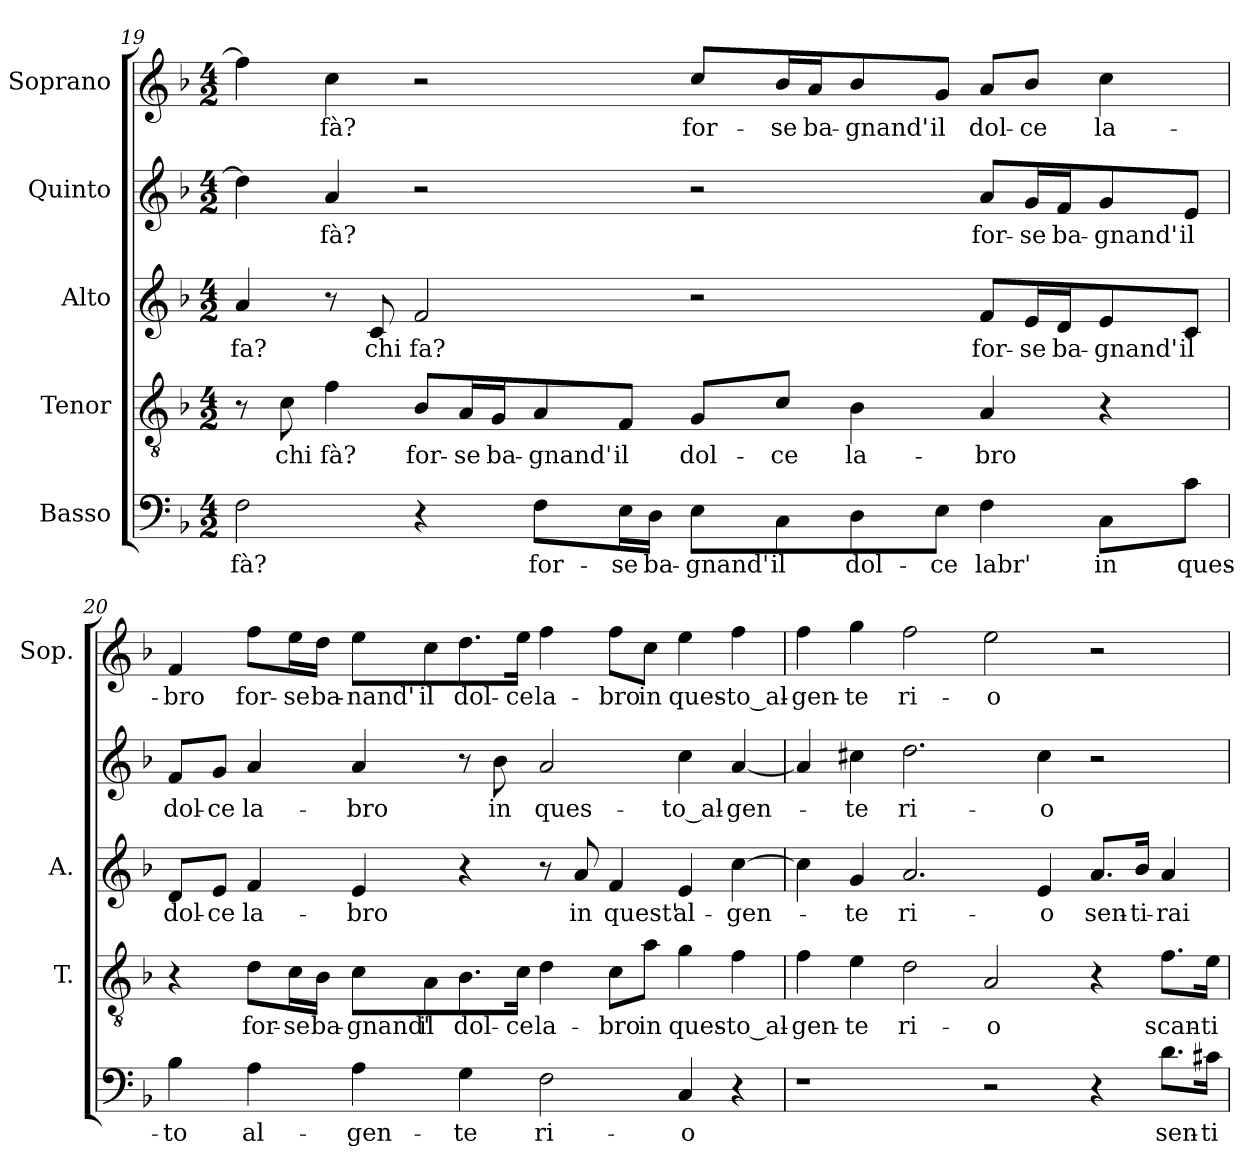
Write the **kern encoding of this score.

**kern	**text	**kern	**text	**kern	**text	**kern	**text	**kern	**text
*part5	*part5	*part4	*part4	*part3	*part3	*part2	*part2	*part1	*part1
*staff5	*staff5	*staff4	*staff4	*staff3	*staff3	*staff2	*staff2	*staff1	*staff1
*I"Basso	*	*I"Tenor	*	*I"Alto	*	*I"Quinto	*	*I"Soprano	*
*	*	*I'T.	*	*I'A.	*	*	*	*I'Sop.	*
!!LO:LB:g=z
*clefF4	*	*clefGv2	*	*clefG2	*	*clefG2	*	*clefG2	*
*	*	*ITrd7c12	*	*	*	*	*	*	*
*k[b-]	*	*k[b-]	*	*k[b-]	*	*k[b-]	*	*k[b-]	*
*F:	*	*F:	*	*F:	*	*F:	*	*F:	*
*M4/2	*	*M4/2	*	*M4/2	*	*M4/2	*	*M4/2	*
=19	=19	=19	=19	=19	=19	=19	=19	=19	=19
!	!LO:LY:b:color=#000000	!	!	!	!	!	!	!	!
!	!	!	!	!	!LO:LY:b:color=#000000	!	!	!	!
2Fi\	fà?	8r	.	4ai/	fa?	4ddi\]	.	4ffi\]	.
!	!	!	!LO:LY:b:color=#000000	!	!	!	!	!	!
.	.	8Ci\	chi	.	.	.	.	.	.
!	!	!	!LO:LY:b:color=#000000	!	!	!	!	!	!
!	!	!	!	!	!	!	!LO:LY:b:color=#000000	!	!
!	!	!	!	!	!	!	!	!	!LO:LY:b:color=#000000
.	.	4Fi\	fà?	8r	.	4ai/	fà?	4cci\	fà?
!	!	!	!	!	!LO:LY:b:color=#000000	!	!	!	!
.	.	.	.	8ci/	chi	.	.	.	.
!	!	!	!LO:LY:b:color=#000000	!	!	!	!	!	!
!	!	!	!	!	!LO:LY:b:color=#000000	!	!	!	!
4r	.	8BB-i/L	for-	2fi/	fa?	2r	.	2r	.
!	!	!	!LO:LY:b:color=#000000	!	!	!	!	!	!
.	.	16AAi/L	-se	.	.	.	.	.	.
!	!	!	!LO:LY:b:color=#000000	!	!	!	!	!	!
.	.	16GGi/J	ba-	.	.	.	.	.	.
!	!LO:LY:b:color=#000000	!	!	!	!	!	!	!	!
!	!	!	!LO:LY:b:color=#000000	!	!	!	!	!	!
8Fi\L	for-	8AAi/	-gnand'	.	.	.	.	.	.
!	!LO:LY:b:color=#000000	!	!	!	!	!	!	!	!
!	!	!	!LO:LY:b:color=#000000	!	!	!	!	!	!
16Ei\L	-se	8FFi/J	il	.	.	.	.	.	.
!	!LO:LY:b:color=#000000	!	!	!	!	!	!	!	!
16Di\JJ	ba-	.	.	.	.	.	.	.	.
!	!LO:LY:b:color=#000000	!	!	!	!	!	!	!	!
!	!	!	!LO:LY:b:color=#000000	!	!	!	!	!	!
!	!	!	!	!	!	!	!	!	!LO:LY:b:color=#000000
8Ei\L	-gnand'	8GGi/L	dol-	2r	.	2r	.	8cci/L	for-
!	!LO:LY:b:color=#000000	!	!	!	!	!	!	!	!
!	!	!	!LO:LY:b:color=#000000	!	!	!	!	!	!
!	!	!	!	!	!	!	!	!	!LO:LY:b:color=#000000
8Ci\	il	8Ci/J	-ce	.	.	.	.	16b-i/L	-se
!	!	!	!	!	!	!	!	!	!LO:LY:b:color=#000000
.	.	.	.	.	.	.	.	16ai/J	ba-
!	!LO:LY:b:color=#000000	!	!	!	!	!	!	!	!
!	!	!	!LO:LY:b:color=#000000	!	!	!	!	!	!
!	!	!	!	!	!	!	!	!	!LO:LY:b:color=#000000
8Di\	dol-	4BB-i\	la-	.	.	.	.	8b-i/	-gnand'
!	!LO:LY:b:color=#000000	!	!	!	!	!	!	!	!
!	!	!	!	!	!	!	!	!	!LO:LY:b:color=#000000
8Ei\J	-ce	.	.	.	.	.	.	8gi/J	il
!	!LO:LY:b:color=#000000	!	!	!	!	!	!	!	!
!	!	!	!LO:LY:b:color=#000000	!	!	!	!	!	!
!	!	!	!	!	!LO:LY:b:color=#000000	!	!	!	!
!	!	!	!	!	!	!	!LO:LY:b:color=#000000	!	!
!	!	!	!	!	!	!	!	!	!LO:LY:b:color=#000000
4Fi\	labr'	4AAi/	-bro	8fi/L	for-	8ai/L	for-	8ai/L	dol-
!	!	!	!	!	!LO:LY:b:color=#000000	!	!	!	!
!	!	!	!	!	!	!	!LO:LY:b:color=#000000	!	!
!	!	!	!	!	!	!	!	!	!LO:LY:b:color=#000000
.	.	.	.	16ei/L	-se	16gi/L	-se	8b-i/J	-ce
!	!	!	!	!	!LO:LY:b:color=#000000	!	!	!	!
!	!	!	!	!	!	!	!LO:LY:b:color=#000000	!	!
.	.	.	.	16di/J	ba-	16fi/J	ba-	.	.
!	!LO:LY:b:color=#000000	!	!	!	!	!	!	!	!
!	!	!	!	!	!LO:LY:b:color=#000000	!	!	!	!
!	!	!	!	!	!	!	!LO:LY:b:color=#000000	!	!
!	!	!	!	!	!	!	!	!	!LO:LY:b:color=#000000
8Ci\L	in	4r	.	8ei/	-gnand'	8gi/	-gnand'	4cci\	la-
!	!LO:LY:b:color=#000000	!	!	!	!	!	!	!	!
!	!	!	!	!	!LO:LY:b:color=#000000	!	!	!	!
!	!	!	!	!	!	!	!LO:LY:b:color=#000000	!	!
8ci\J	ques-	.	.	8ci/J	il	8ei/J	il	.	.
!!LO:PB:g=z
=20	=20	=20	=20	=20	=20	=20	=20	=20	=20
!	!LO:LY:b:color=#000000	!	!	!	!	!	!	!	!
!	!	!	!	!	!LO:LY:b:color=#000000	!	!	!	!
!	!	!	!	!	!	!	!LO:LY:b:color=#000000	!	!
!	!	!	!	!	!	!	!	!	!LO:LY:b:color=#000000
4B-i\	-to	4r	.	8di/L	dol-	8fi/L	dol-	4fi/	-bro
!	!	!	!	!	!LO:LY:b:color=#000000	!	!	!	!
!	!	!	!	!	!	!	!LO:LY:b:color=#000000	!	!
.	.	.	.	8ei/J	-ce	8gi/J	-ce	.	.
!	!LO:LY:b:color=#000000	!	!	!	!	!	!	!	!
!	!	!	!LO:LY:b:color=#000000	!	!	!	!	!	!
!	!	!	!	!	!LO:LY:b:color=#000000	!	!	!	!
!	!	!	!	!	!	!	!LO:LY:b:color=#000000	!	!
!	!	!	!	!	!	!	!	!	!LO:LY:b:color=#000000
4Ai\	al-	8Di\L	for-	4fi/	la-	4ai/	la-	8ffi\L	for-
!	!	!	!LO:LY:b:color=#000000	!	!	!	!	!	!
!	!	!	!	!	!	!	!	!	!LO:LY:b:color=#000000
.	.	16Ci\L	-se	.	.	.	.	16eei\L	-se
!	!	!	!LO:LY:b:color=#000000	!	!	!	!	!	!
!	!	!	!	!	!	!	!	!	!LO:LY:b:color=#000000
.	.	16BB-i\JJ	ba-	.	.	.	.	16ddi\JJ	ba-
!	!LO:LY:b:color=#000000	!	!	!	!	!	!	!	!
!	!	!	!LO:LY:b:color=#000000	!	!	!	!	!	!
!	!	!	!	!	!LO:LY:b:color=#000000	!	!	!	!
!	!	!	!	!	!	!	!LO:LY:b:color=#000000	!	!
!	!	!	!	!	!	!	!	!	!LO:LY:b:color=#000000
4Ai\	-gen-	8Ci\L	-gnand'	4ei/	-bro	4ai/	-bro	8eei\L	-nand'
!	!	!	!LO:LY:b:color=#000000	!	!	!	!	!	!
!	!	!	!	!	!	!	!	!	!LO:LY:b:color=#000000
.	.	8AAi\	il	.	.	.	.	8cci\	il
!	!LO:LY:b:color=#000000	!	!	!	!	!	!	!	!
!	!	!	!LO:LY:b:color=#000000	!	!	!	!	!	!
!	!	!	!	!	!	!	!	!	!LO:LY:b:color=#000000
4Gi\	-te	8.BB-i\	dol-	4r	.	8r	.	8.ddi\	dol-
!	!	!	!	!	!	!	!LO:LY:b:color=#000000	!	!
.	.	.	.	.	.	8b-i\	in	.	.
!	!	!	!LO:LY:b:color=#000000	!	!	!	!	!	!
!	!	!	!	!	!	!	!	!	!LO:LY:b:color=#000000
.	.	16Ci\Jk	-ce	.	.	.	.	16eei\Jk	-ce
!	!LO:LY:b:color=#000000	!	!	!	!	!	!	!	!
!	!	!	!LO:LY:b:color=#000000	!	!	!	!	!	!
!	!	!	!	!	!	!	!LO:LY:b:color=#000000	!	!
!	!	!	!	!	!	!	!	!	!LO:LY:b:color=#000000
2Fi\	ri-	4Di\	la-	8r	.	2ai/	ques-	4ffi\	la-
!	!	!	!	!	!LO:LY:b:color=#000000	!	!	!	!
.	.	.	.	8ai/	in	.	.	.	.
!	!	!	!LO:LY:b:color=#000000	!	!	!	!	!	!
!	!	!	!	!	!LO:LY:b:color=#000000	!	!	!	!
!	!	!	!	!	!	!	!	!	!LO:LY:b:color=#000000
.	.	8Ci\L	-bro	4fi/	quest'	.	.	8ffi\L	-bro
!	!	!	!LO:LY:b:color=#000000	!	!	!	!	!	!
!	!	!	!	!	!	!	!	!	!LO:LY:b:color=#000000
.	.	8Ai\J	in	.	.	.	.	8cci\J	in
!	!LO:LY:b:color=#000000	!	!	!	!	!	!	!	!
!	!	!	!LO:LY:b:color=#000000	!	!	!	!	!	!
!	!	!	!	!	!LO:LY:b:color=#000000	!	!	!	!
!	!	!	!	!	!	!	!LO:LY:b:color=#000000	!	!
!	!	!	!	!	!	!	!	!	!LO:LY:b:color=#000000
4Ci/	-o	4Gi\	ques-	4ei/	al-	4cci\	-to_al-	4eei\	ques-
!	!	!	!LO:LY:b:color=#000000	!	!	!	!	!	!
!	!	!	!	!	!LO:LY:b:color=#000000	!	!	!	!
!	!	!	!	!	!	!	!LO:LY:b:color=#000000	!	!
!	!	!	!	!	!	!	!	!	!LO:LY:b:color=#000000
4r	.	4Fi\	-to_al-	[>4cci\	-gen-	[<4ai/	-gen-	4ffi\	-to_al-
=21	=21	=21	=21	=21	=21	=21	=21	=21	=21
!	!	!	!LO:LY:b:color=#000000	!	!	!	!	!	!
!	!	!	!	!	!	!	!	!	!LO:LY:b:color=#000000
1r	.	4Fi\	-gen-	4cci\]	.	4ai/]	.	4ffi\	-gen-
!	!	!	!LO:LY:b:color=#000000	!	!	!	!	!	!
!	!	!	!	!	!LO:LY:b:color=#000000	!	!	!	!
!	!	!	!	!	!	!	!LO:LY:b:color=#000000	!	!
!	!	!	!	!	!	!	!	!	!LO:LY:b:color=#000000
.	.	4Ei\	-te	4gi/	-te	4cc#Xi\	-te	4ggi\	-te
!	!	!	!LO:LY:b:color=#000000	!	!	!	!	!	!
!	!	!	!	!	!LO:LY:b:color=#000000	!	!	!	!
!	!	!	!	!	!	!	!LO:LY:b:color=#000000	!	!
!	!	!	!	!	!	!	!	!	!LO:LY:b:color=#000000
.	.	2Di\	ri-	2.ai/	ri-	2.ddi\	ri-	2ffi\	ri-
!	!	!	!LO:LY:b:color=#000000	!	!	!	!	!	!
!	!	!	!	!	!	!	!	!	!LO:LY:b:color=#000000
2r	.	2AAi/	-o	.	.	.	.	2eei\	-o
!	!	!	!	!	!LO:LY:b:color=#000000	!	!	!	!
!	!	!	!	!	!	!	!LO:LY:b:color=#000000	!	!
.	.	.	.	4ei/	-o	4cc#i\	-o	.	.
!	!	!	!	!	!LO:LY:b:color=#000000	!	!	!	!
4r	.	4r	.	8.ai/L	sen-	2r	.	2r	.
!	!	!	!	!	!LO:LY:b:color=#000000	!	!	!	!
.	.	.	.	16b-i/Jk	-ti-	.	.	.	.
!	!LO:LY:b:color=#000000	!	!	!	!	!	!	!	!
!	!	!	!LO:LY:b:color=#000000	!	!	!	!	!	!
!	!	!	!	!	!LO:LY:b:color=#000000	!	!	!	!
8.di\L	sen-	8.Fi\L	scan-	4ai/	-rai	.	.	.	.
!	!LO:LY:b:color=#000000	!	!	!	!	!	!	!	!
!	!	!	!LO:LY:b:color=#000000	!	!	!	!	!	!
16c#Xi\Jk	-ti-	16Ei\Jk	-ti-	.	.	.	.	.	.
=	=	=	=	=	=	=	=	=	=
*-	*-	*-	*-	*-	*-	*-	*-	*-	*-
